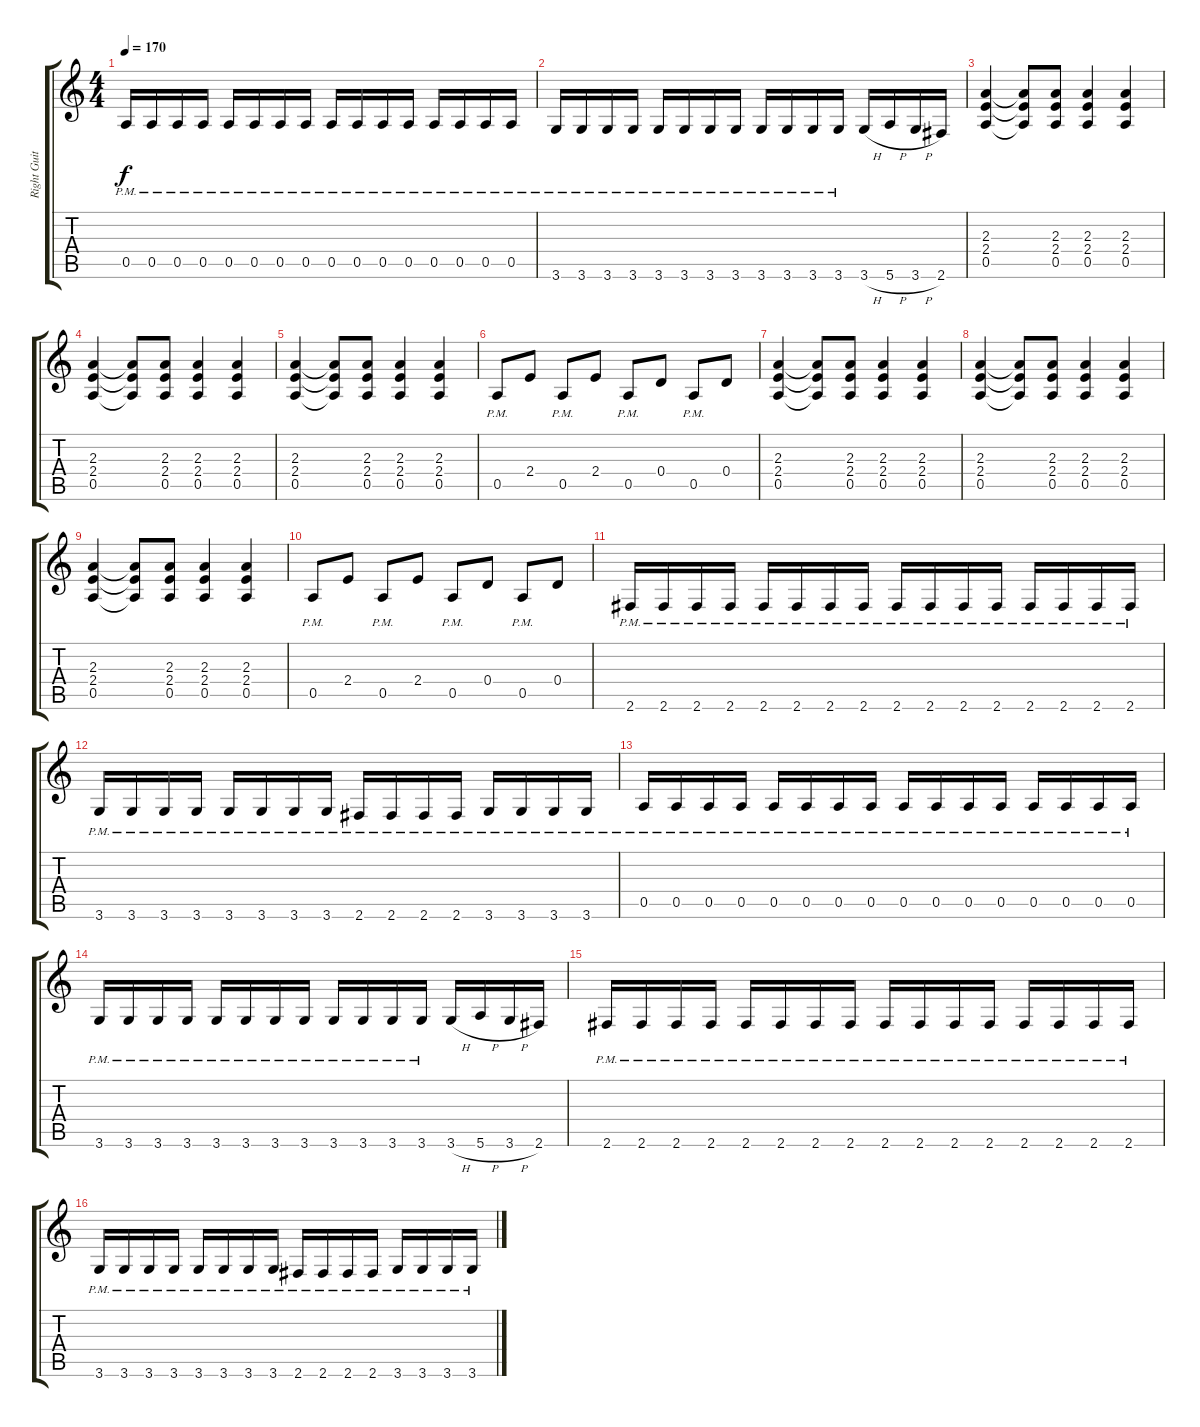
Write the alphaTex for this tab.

\track ("Right Guitar" "Right Guit") {instrument distortionguitar}
\staff {score tabs}
\tuning (E4 B3 G3 D3 A2 E2) {hide}
\ts (4 4)
\tempo 170
\clef g2
\ks c
0.5{pm}.16{dy f} 0.5{pm}.16 0.5{pm}.16 0.5{pm}.16 0.5{pm}.16 0.5{pm}.16 0.5{pm}.16 0.5{pm}.16 0.5{pm}.16 0.5{pm}.16 0.5{pm}.16 0.5{pm}.16 0.5{pm}.16 0.5{pm}.16 0.5{pm}.16 0.5{pm}.16 |
3.6{pm}.16 3.6{pm}.16 3.6{pm}.16 3.6{pm}.16 3.6{pm}.16 3.6{pm}.16 3.6{pm}.16 3.6{pm}.16 3.6{pm}.16 3.6{pm}.16 3.6{pm}.16 3.6{pm}.16 3.6{h}.16 5.6{h}.16 3.6{h}.16 2.6.16 |
(2.3 2.4 0.5).4 (2.3{t} 2.4{t} 0.5{t}).8 (2.3 2.4 0.5).8 (2.3 2.4 0.5).4 (2.3 2.4 0.5).4 |
(2.3 2.4 0.5).4 (2.3{t} 2.4{t} 0.5{t}).8 (2.3 2.4 0.5).8 (2.3 2.4 0.5).4 (2.3 2.4 0.5).4 |
(2.3 2.4 0.5).4 (2.3{t} 2.4{t} 0.5{t}).8 (2.3 2.4 0.5).8 (2.3 2.4 0.5).4 (2.3 2.4 0.5).4 |
0.5{pm}.8 2.4.8 0.5{pm}.8 2.4.8 0.5{pm}.8 0.4.8 0.5{pm}.8 0.4.8 |
(2.3 2.4 0.5).4 (2.3{t} 2.4{t} 0.5{t}).8 (2.3 2.4 0.5).8 (2.3 2.4 0.5).4 (2.3 2.4 0.5).4 |
(2.3 2.4 0.5).4 (2.3{t} 2.4{t} 0.5{t}).8 (2.3 2.4 0.5).8 (2.3 2.4 0.5).4 (2.3 2.4 0.5).4 |
(2.3 2.4 0.5).4 (2.3{t} 2.4{t} 0.5{t}).8 (2.3 2.4 0.5).8 (2.3 2.4 0.5).4 (2.3 2.4 0.5).4 |
0.5{pm}.8 2.4.8 0.5{pm}.8 2.4.8 0.5{pm}.8 0.4.8 0.5{pm}.8 0.4.8 |
2.6{pm}.16 2.6{pm}.16 2.6{pm}.16 2.6{pm}.16 2.6{pm}.16 2.6{pm}.16 2.6{pm}.16 2.6{pm}.16 2.6{pm}.16 2.6{pm}.16 2.6{pm}.16 2.6{pm}.16 2.6{pm}.16 2.6{pm}.16 2.6{pm}.16 2.6{pm}.16 |
3.6{pm}.16 3.6{pm}.16 3.6{pm}.16 3.6{pm}.16 3.6{pm}.16 3.6{pm}.16 3.6{pm}.16 3.6{pm}.16 2.6{pm}.16 2.6{pm}.16 2.6{pm}.16 2.6{pm}.16 3.6{pm}.16 3.6{pm}.16 3.6{pm}.16 3.6{pm}.16 |
0.5{pm}.16 0.5{pm}.16 0.5{pm}.16 0.5{pm}.16 0.5{pm}.16 0.5{pm}.16 0.5{pm}.16 0.5{pm}.16 0.5{pm}.16 0.5{pm}.16 0.5{pm}.16 0.5{pm}.16 0.5{pm}.16 0.5{pm}.16 0.5{pm}.16 0.5{pm}.16 |
3.6{pm}.16 3.6{pm}.16 3.6{pm}.16 3.6{pm}.16 3.6{pm}.16 3.6{pm}.16 3.6{pm}.16 3.6{pm}.16 3.6{pm}.16 3.6{pm}.16 3.6{pm}.16 3.6{pm}.16 3.6{h}.16 5.6{h}.16 3.6{h}.16 2.6.16 |
2.6{pm}.16 2.6{pm}.16 2.6{pm}.16 2.6{pm}.16 2.6{pm}.16 2.6{pm}.16 2.6{pm}.16 2.6{pm}.16 2.6{pm}.16 2.6{pm}.16 2.6{pm}.16 2.6{pm}.16 2.6{pm}.16 2.6{pm}.16 2.6{pm}.16 2.6{pm}.16 |
3.6{pm}.16 3.6{pm}.16 3.6{pm}.16 3.6{pm}.16 3.6{pm}.16 3.6{pm}.16 3.6{pm}.16 3.6{pm}.16 2.6{pm}.16 2.6{pm}.16 2.6{pm}.16 2.6{pm}.16 3.6{pm}.16 3.6{pm}.16 3.6{pm}.16 3.6{pm}.16
